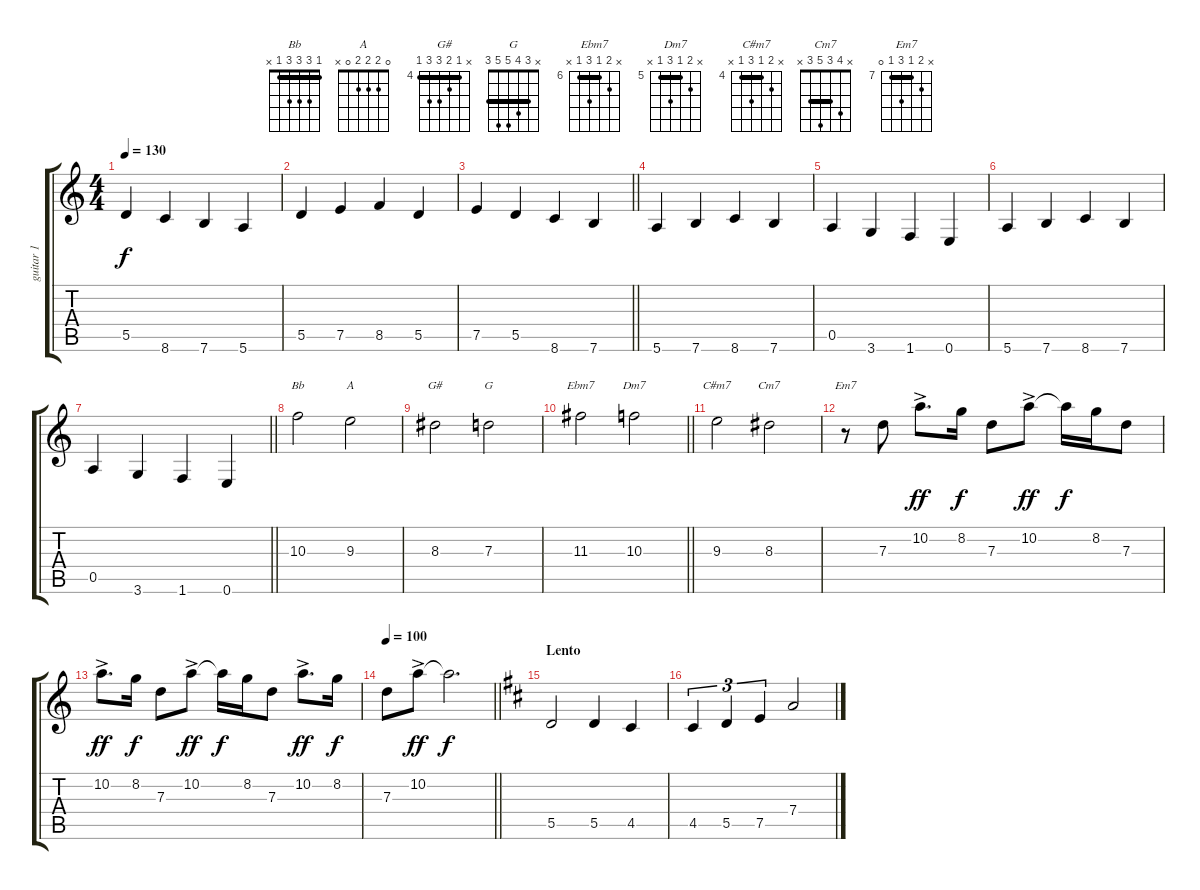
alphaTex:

\track ("guitar 1" "guitar 1") {instrument distortionguitar}
\staff {score tabs}
\tuning (E4 B3 G3 D3 A2 E2) {hide}
\chord ("Bb" 1 3 3 3 1 x) {barre 1}
\chord ("A" 0 2 2 2 0 x)
\chord ("G#" x 4 5 6 6 4) {firstfret 4 barre 4}
\chord ("G" x 3 4 5 5 3) {barre 3}
\chord ("Ebm7" x 7 6 8 6 x) {firstfret 6 barre 6}
\chord ("Dm7" x 6 5 7 5 x) {firstfret 5 barre 5}
\chord ("C#m7" x 5 4 6 4 x) {firstfret 4 barre 4}
\chord ("Cm7" x 4 3 5 3 x) {barre 3}
\chord ("Em7" x 8 7 9 7 0) {firstfret 7 barre 7}
\ts (4 4)
\tempo 130
\clef g2
\ks c
5.5.4{dy f} 8.6.4 7.6.4 5.6.4 |
5.5.4 7.5.4 8.5.4 5.5.4 |
\barLineRight lightlight
7.5.4 5.5.4 8.6.4 7.6.4 |
5.6.4 7.6.4 8.6.4 7.6.4 |
0.5.4 3.6.4 1.6.4 0.6.4 |
5.6.4 7.6.4 8.6.4 7.6.4 |
\barLineRight lightlight
0.5.4 3.6.4 1.6.4 0.6.4 |
10.3.2{ch "Bb"} 9.3.2{ch "A"} |
8.3.2{ch "G#"} 7.3.2{ch "G"} |
\barLineRight lightlight
11.3.2{ch "Ebm7"} 10.3.2{ch "Dm7"} |
9.3.2{ch "C#m7"} 8.3.2{ch "Cm7"} |
r.8{ch "Em7"} 7.3.8 10.2{ac}.8{d dy ff} 8.2.16{dy f} 7.3.8 10.2{ac}.8{dy ff} 10.2{t}.16{dy f} 8.2.16 7.3.8 |
10.2{ac}.8{d dy ff} 8.2.16{dy f} 7.3.8 10.2{ac}.8{dy ff} 10.2{t}.16{dy f} 8.2.16 7.3.8 10.2{ac}.8{d dy ff} 8.2.16{dy f} |
\tempo 100
\barLineRight lightlight
7.3.8 10.2{ac}.8{dy ff} 10.2{t}.2{d dy f} |
\section ("" "Lento")
\ks d
5.5.2 5.5.4 4.5.4 |
4.5.4{tu (3 2)} 5.5.4{tu (3 2)} 7.5.4{tu (3 2)} 7.4.2
